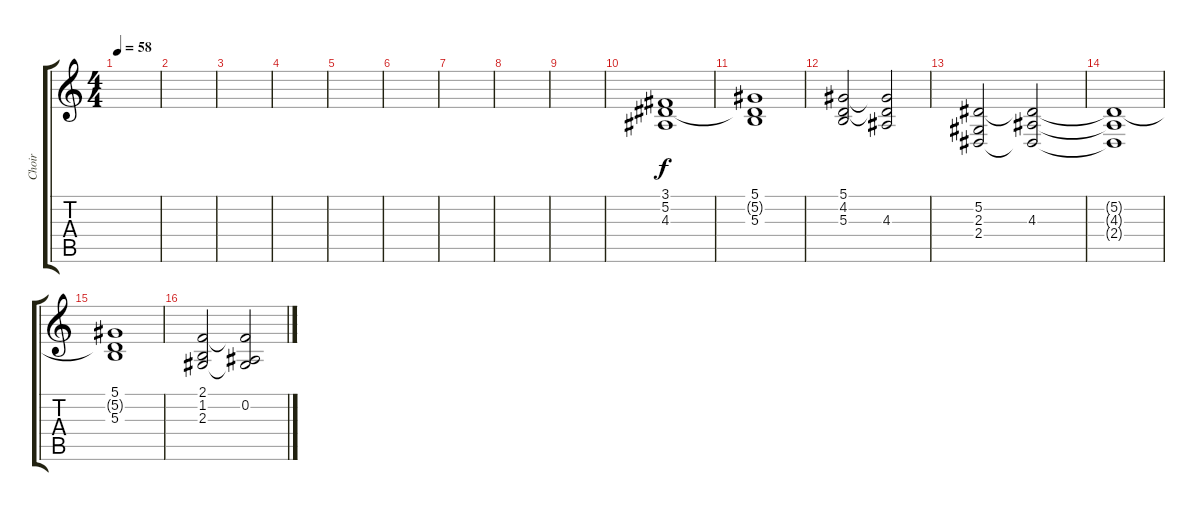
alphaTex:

\track ("Choir" "Choir") {instrument choiraahs}
\staff {score tabs}
\tuning (Eb4 Bb3 Gb3 Db3 Ab2 Eb2) {hide}
\ts (4 4)
\tempo 58
\clef g2
\ks c
|
|
|
|
|
|
|
|
|
(3.1 5.2 4.3).1 |
(5.1 5.2{t} 5.3).1 |
(5.1 4.2 5.3).2 (5.1{t} 4.2{t} 4.3).2 |
(5.2 2.3 2.4).2 (5.2{t} 4.3 2.4{t}).2 |
(5.2{t} 4.3{t} 2.4{t}).1 |
(5.1 5.2{t} 5.3).1 |
(2.1 1.2 2.3).2 (2.1{t} 0.2 2.3{t}).2
